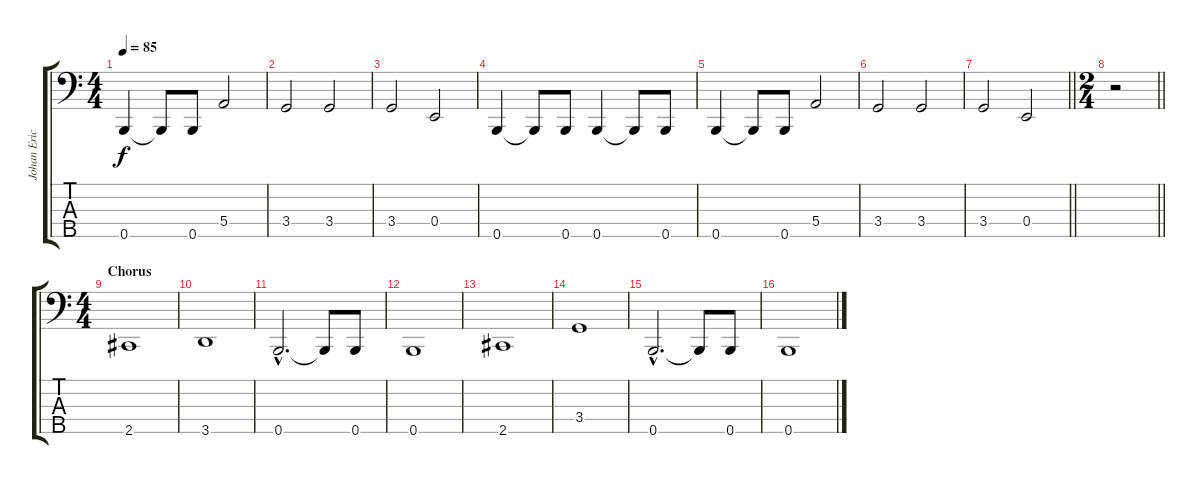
\track ("Johan Ericson" "Johan Eric") {instrument electricbassfinger}
\staff {score tabs}
\tuning (G2 D2 A1 E1 B0) {hide}
\ts (4 4)
\tempo 85
\clef f4
\ks c
0.5.4{dy f} 0.5{t}.8 0.5.8 5.4.2 |
3.4.2 3.4.2 |
3.4.2 0.4.2 |
0.5.4 0.5{t}.8 0.5.8 0.5.4 0.5{t}.8 0.5.8 |
0.5.4 0.5{t}.8 0.5.8 5.4.2 |
3.4.2 3.4.2 |
\barLineRight lightlight
3.4.2 0.4.2 |
\ts (2 4)
\section ("" "")
\barLineRight lightlight
r.2 |
\ts (4 4)
\section ("" "Chorus")
2.5.1 |
3.5.1 |
0.5{hac}.2{d} 0.5{t}.8 0.5.8 |
0.5.1 |
2.5.1 |
3.4.1 |
0.5{hac}.2{d} 0.5{t}.8 0.5.8 |
0.5.1
